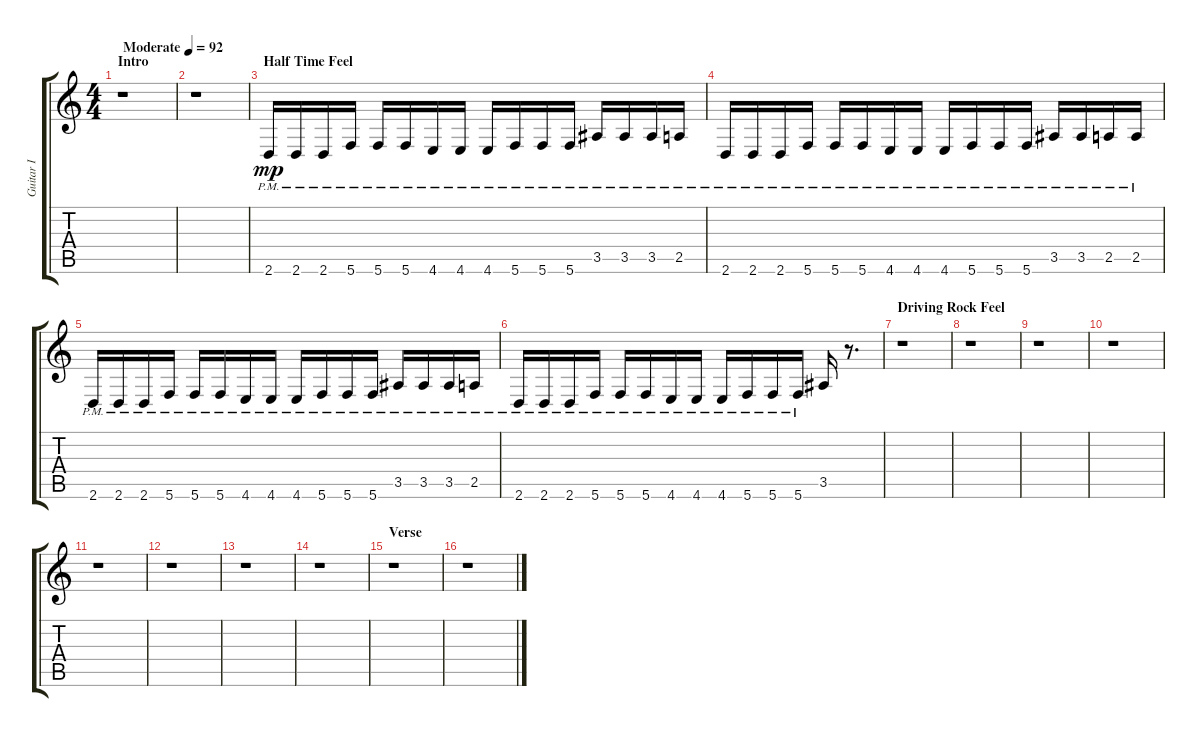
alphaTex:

\track ("Guitar I" "Guitar I") {instrument overdrivenguitar}
\staff {score tabs}
\tuning (D4 A3 F3 C3 G2 C2) {hide}
\ts (4 4)
\section ("" "Intro")
\tempo (92 "Moderate")
\clef g2
\ks c
r.1{dy mp instrument overdrivenguitar} |
r.1 |
\section ("" "Half Time Feel")
2.6{pm}.16 2.6{pm}.16 2.6{pm}.16 5.6{pm}.16 5.6{pm}.16 5.6{pm}.16 4.6{pm}.16 4.6{pm}.16 4.6{pm}.16 5.6{pm}.16 5.6{pm}.16 5.6{pm}.16 3.5{pm}.16 3.5{pm}.16 3.5{pm}.16 2.5{pm}.16 |
2.6{pm}.16 2.6{pm}.16 2.6{pm}.16 5.6{pm}.16 5.6{pm}.16 5.6{pm}.16 4.6{pm}.16 4.6{pm}.16 4.6{pm}.16 5.6{pm}.16 5.6{pm}.16 5.6{pm}.16 3.5{pm}.16 3.5{pm}.16 2.5{pm}.16 2.5{pm}.16 |
2.6{pm}.16 2.6{pm}.16 2.6{pm}.16 5.6{pm}.16 5.6{pm}.16 5.6{pm}.16 4.6{pm}.16 4.6{pm}.16 4.6{pm}.16 5.6{pm}.16 5.6{pm}.16 5.6{pm}.16 3.5{pm}.16 3.5{pm}.16 3.5{pm}.16 2.5{pm}.16 |
2.6{pm}.16 2.6{pm}.16 2.6{pm}.16 5.6{pm}.16 5.6{pm}.16 5.6{pm}.16 4.6{pm}.16 4.6{pm}.16 4.6{pm}.16 5.6{pm}.16 5.6{pm}.16 5.6{pm}.16 3.5.16 r.8{d} |
\section ("" "Driving Rock Feel")
r.1 |
r.1 |
r.1 |
r.1 |
r.1 |
r.1 |
r.1 |
r.1 |
\section ("" "Verse")
r.1 |
r.1
